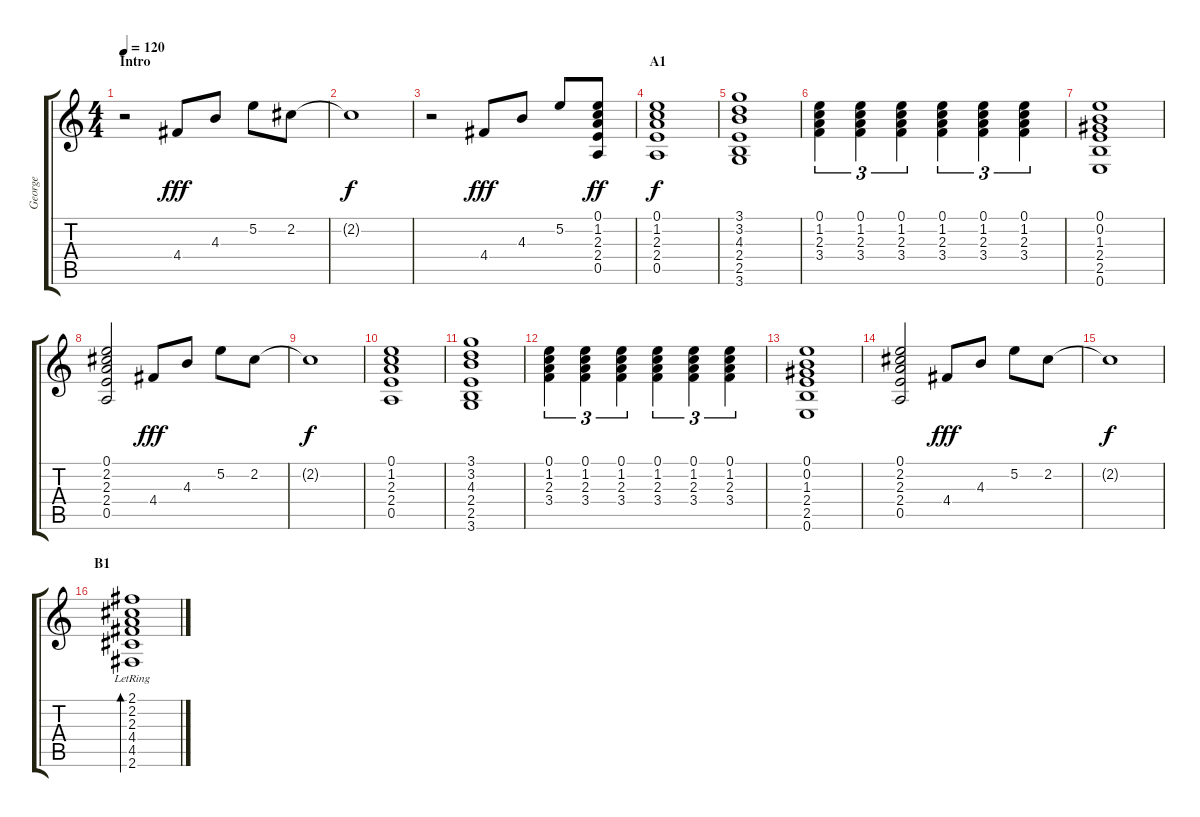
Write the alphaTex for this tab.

\track ("George" "George") {instrument electricguitarjazz}
\staff {score tabs}
\tuning (E4 B3 G3 D3 A2 E2) {hide}
\ts (4 4)
\section ("" "Intro")
\tempo 120
\clef g2
\ks c
r.2{dy fff instrument electricguitarjazz} 4.4.8 4.3.8 5.2.8 2.2.8 |
2.2{t}.1{dy f} |
r.2 4.4.8{dy fff} 4.3.8 5.2.8 (0.1 1.2 2.3 2.4 0.5).8{dy ff} |
\section ("" "A1")
(0.1 1.2 2.3 2.4 0.5).1{dy f volume 12} |
(3.1 3.2 4.3 2.4 2.5 3.6).1 |
(0.1 1.2 2.3 3.4).4{tu (3 2)} (0.1 1.2 2.3 3.4).4{tu (3 2)} (0.1 1.2 2.3 3.4).4{tu (3 2)} (0.1 1.2 2.3 3.4).4{tu (3 2)} (0.1 1.2 2.3 3.4).4{tu (3 2)} (0.1 1.2 2.3 3.4).4{tu (3 2)} |
(0.1 0.2 1.3 2.4 2.5 0.6).1 |
(0.1 2.2 2.3 2.4 0.5).2{volume 16} 4.4.8{dy fff} 4.3.8 5.2.8 2.2.8 |
2.2{t}.1{dy f} |
(0.1 1.2 2.3 2.4 0.5).1{volume 12} |
(3.1 3.2 4.3 2.4 2.5 3.6).1 |
(0.1 1.2 2.3 3.4).4{tu (3 2)} (0.1 1.2 2.3 3.4).4{tu (3 2)} (0.1 1.2 2.3 3.4).4{tu (3 2)} (0.1 1.2 2.3 3.4).4{tu (3 2)} (0.1 1.2 2.3 3.4).4{tu (3 2)} (0.1 1.2 2.3 3.4).4{tu (3 2)} |
(0.1 0.2 1.3 2.4 2.5 0.6).1 |
(0.1 2.2 2.3 2.4 0.5).2{volume 16} 4.4.8{dy fff} 4.3.8 5.2.8 2.2.8 |
2.2{t}.1{dy f} |
\section ("" "B1")
(2.1{lr} 2.2{lr} 2.3{lr} 4.4{lr} 4.5{lr} 2.6{lr}).1{bd 60 volume 12}
